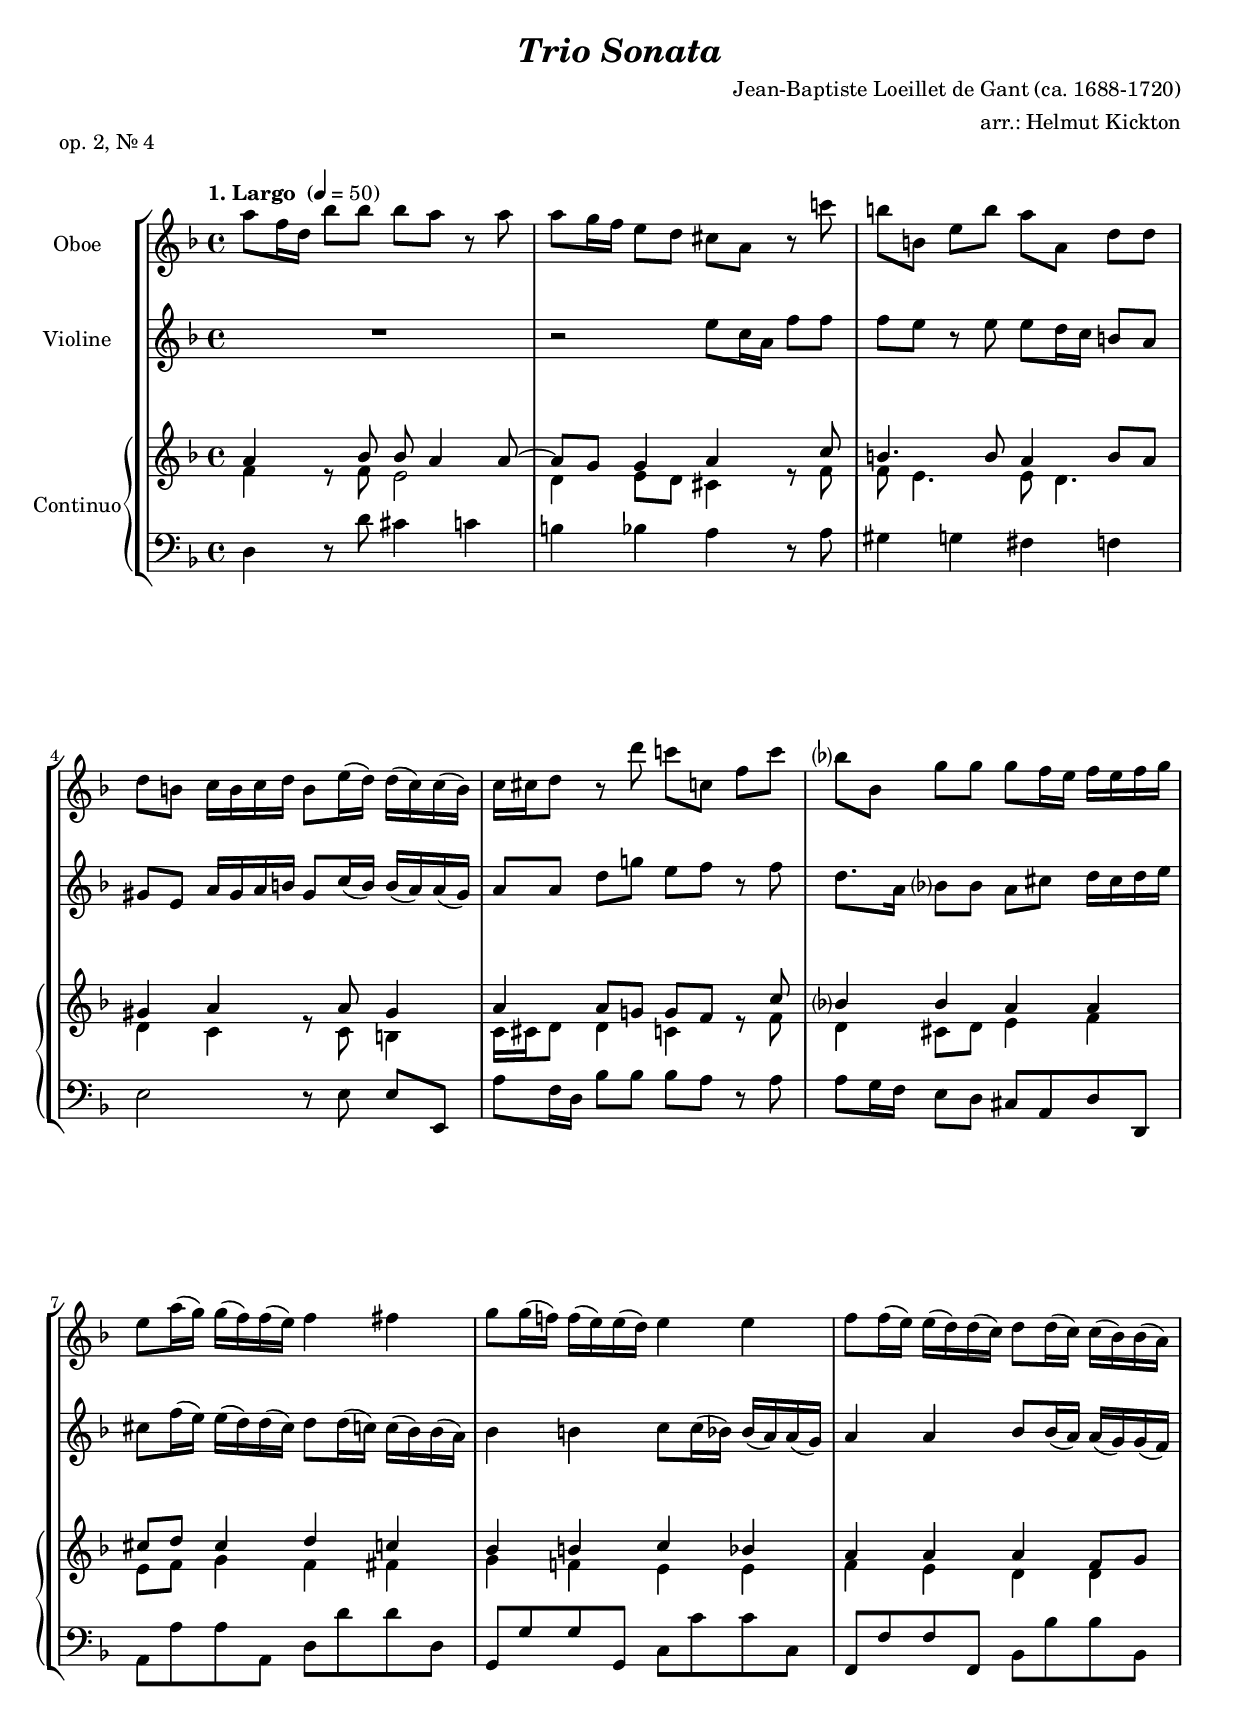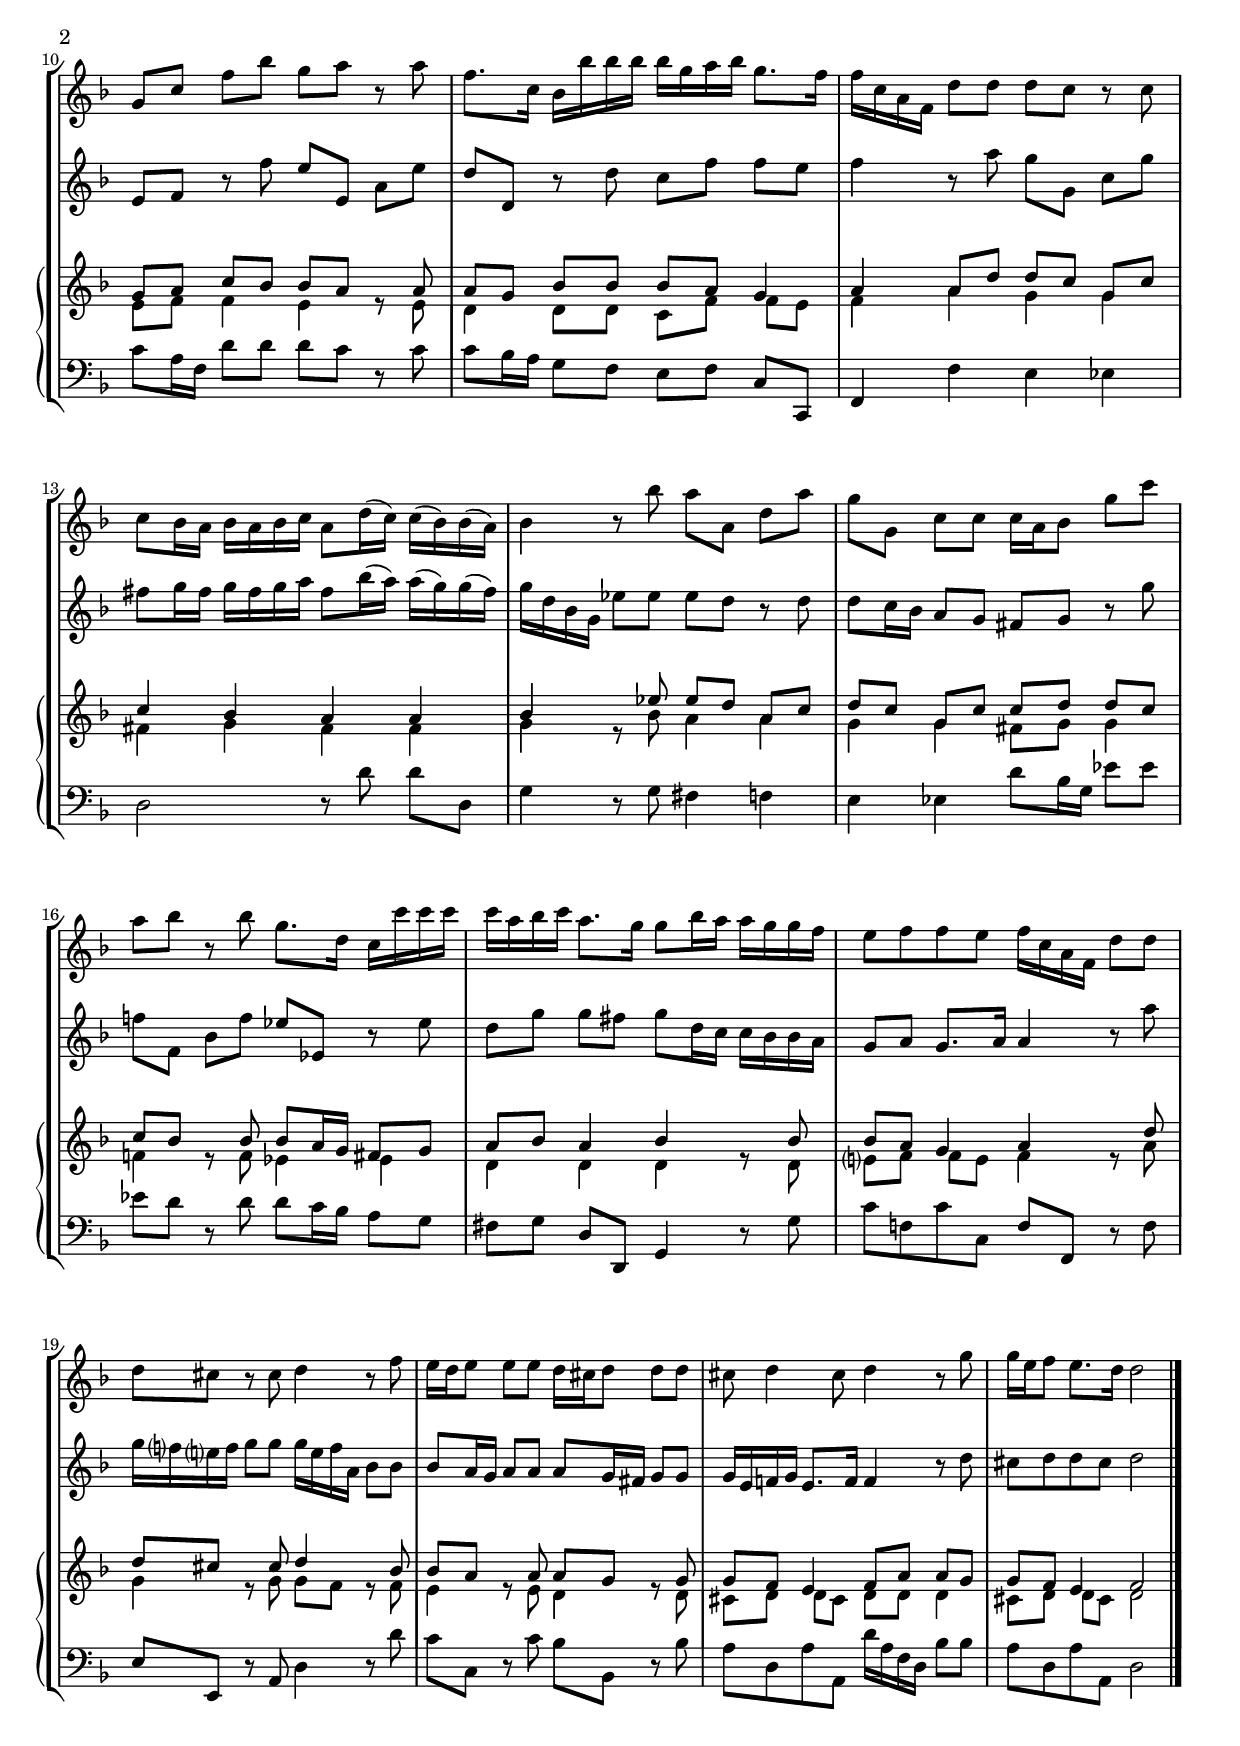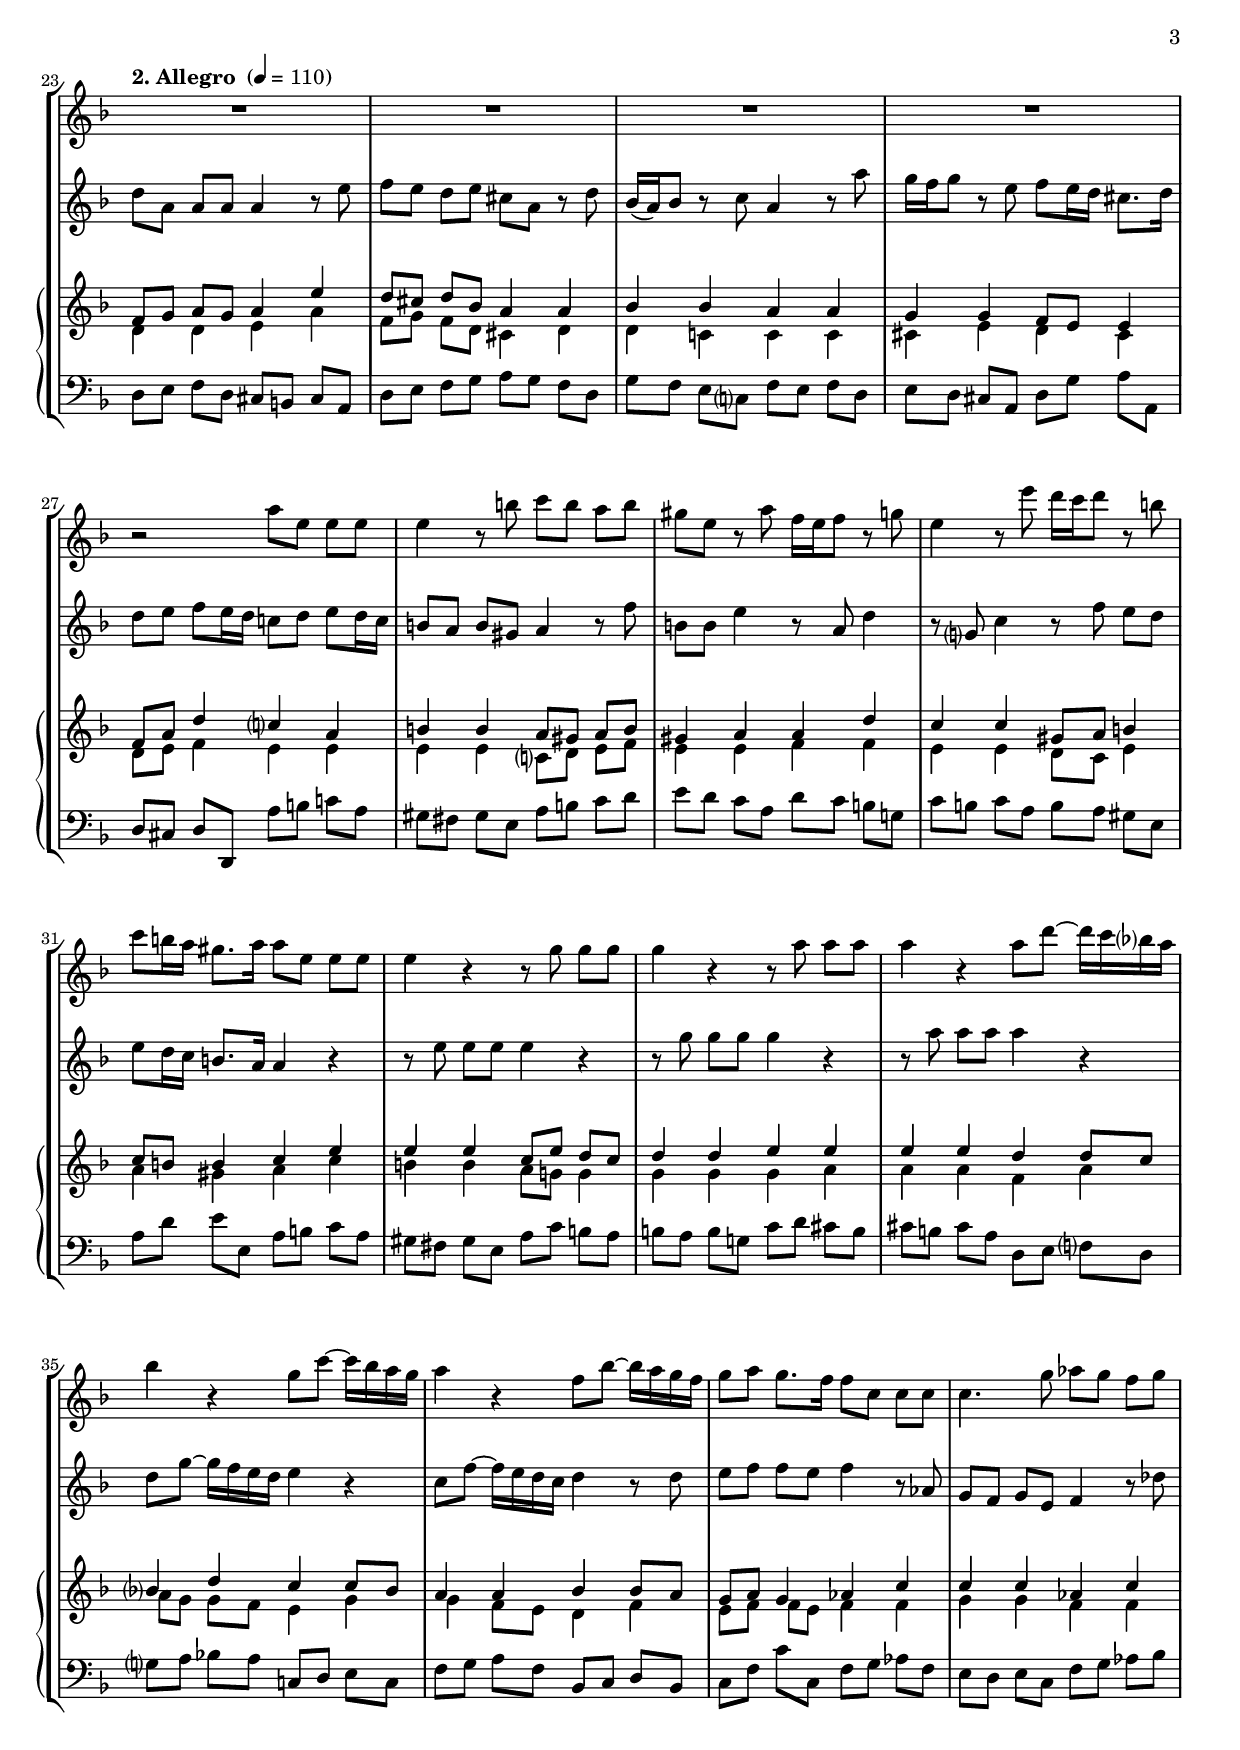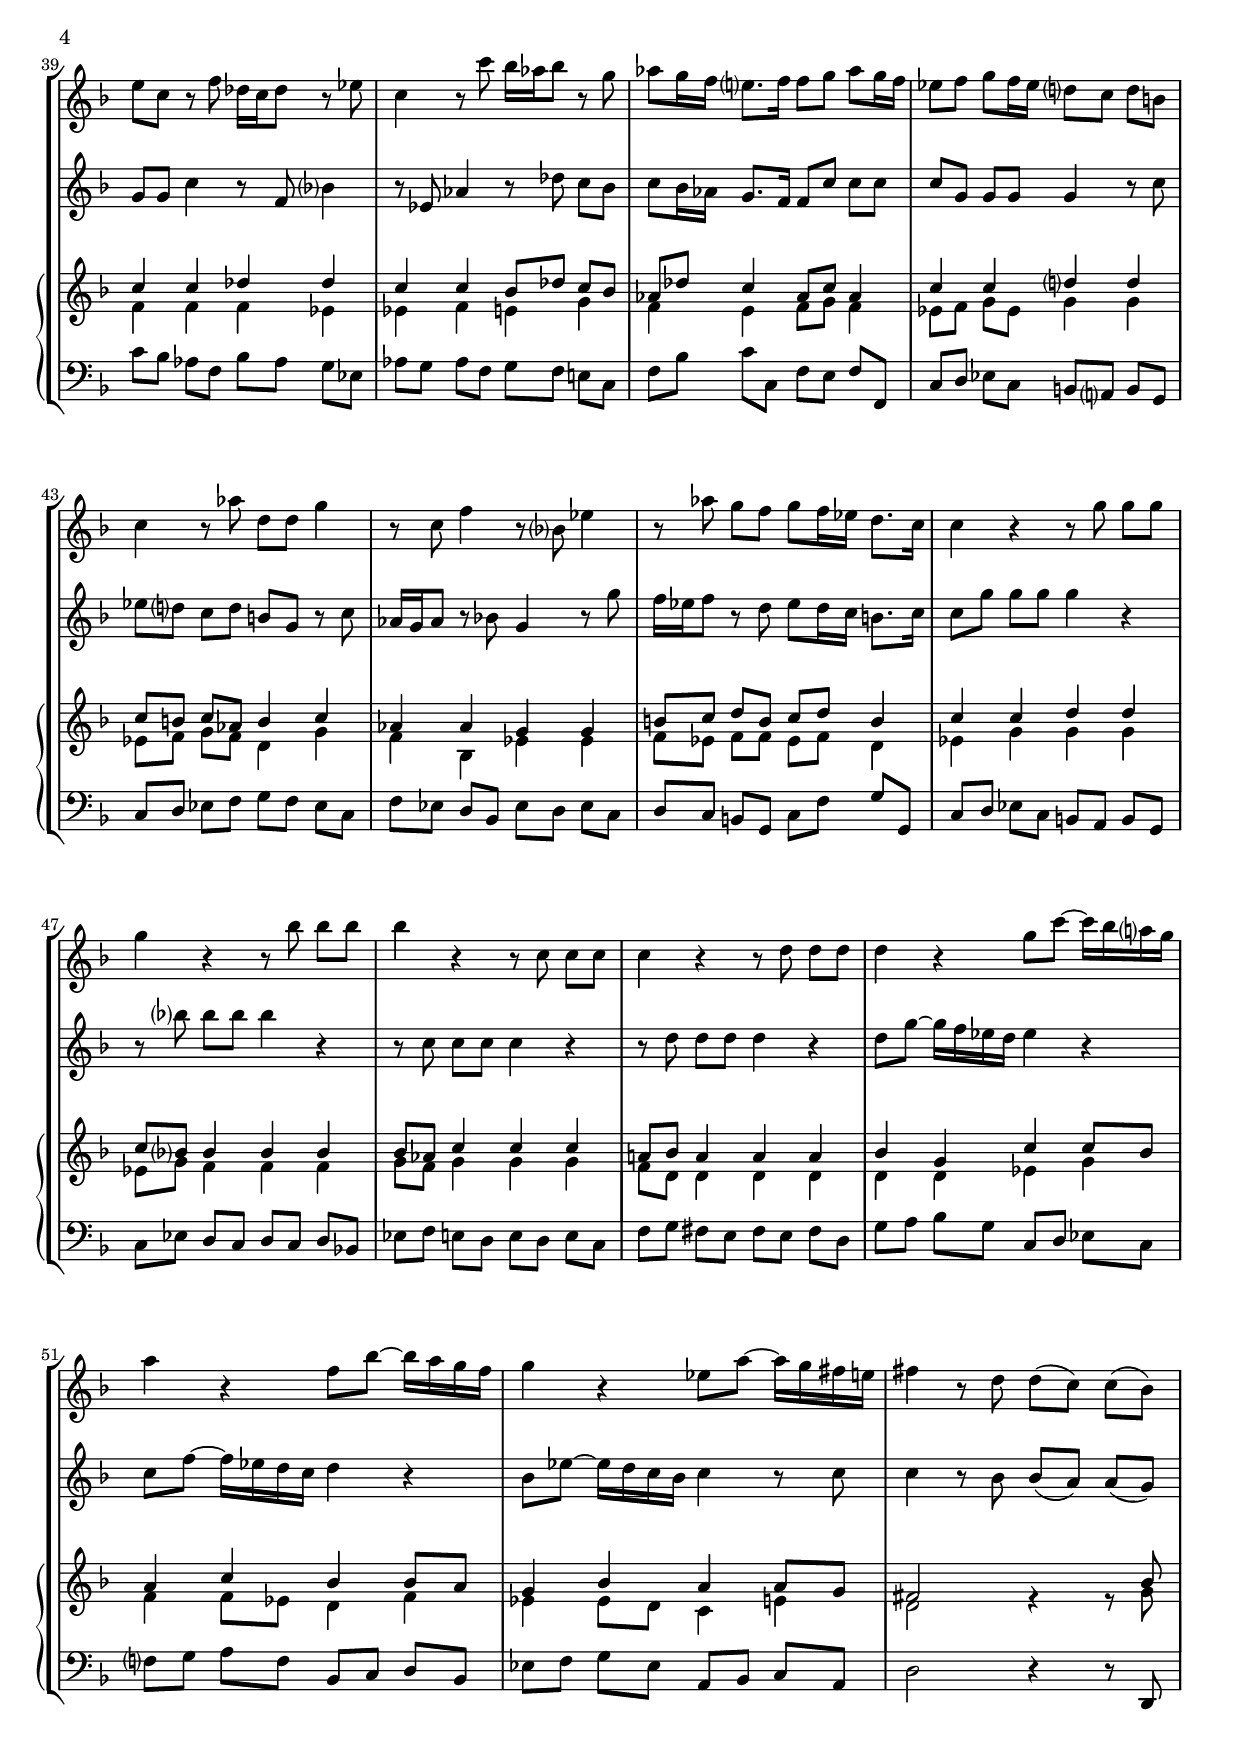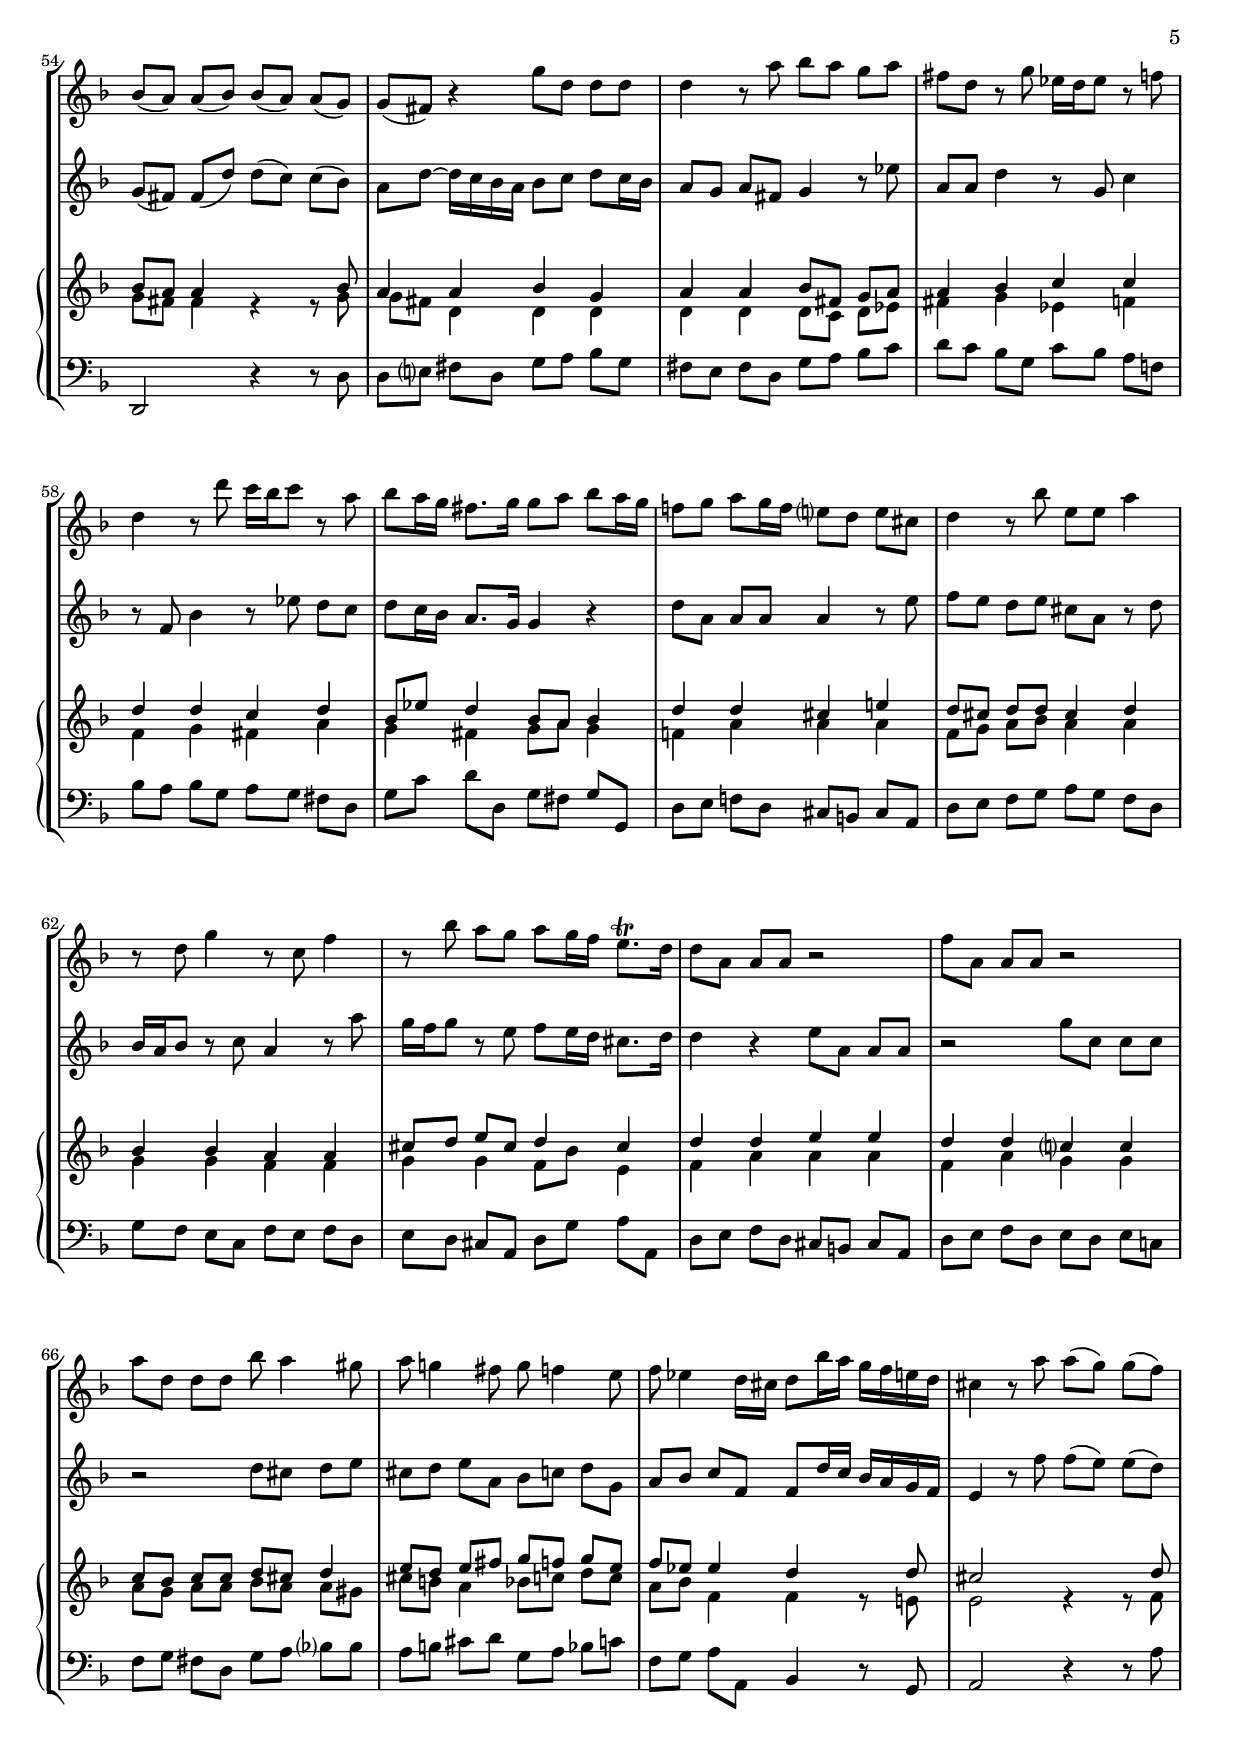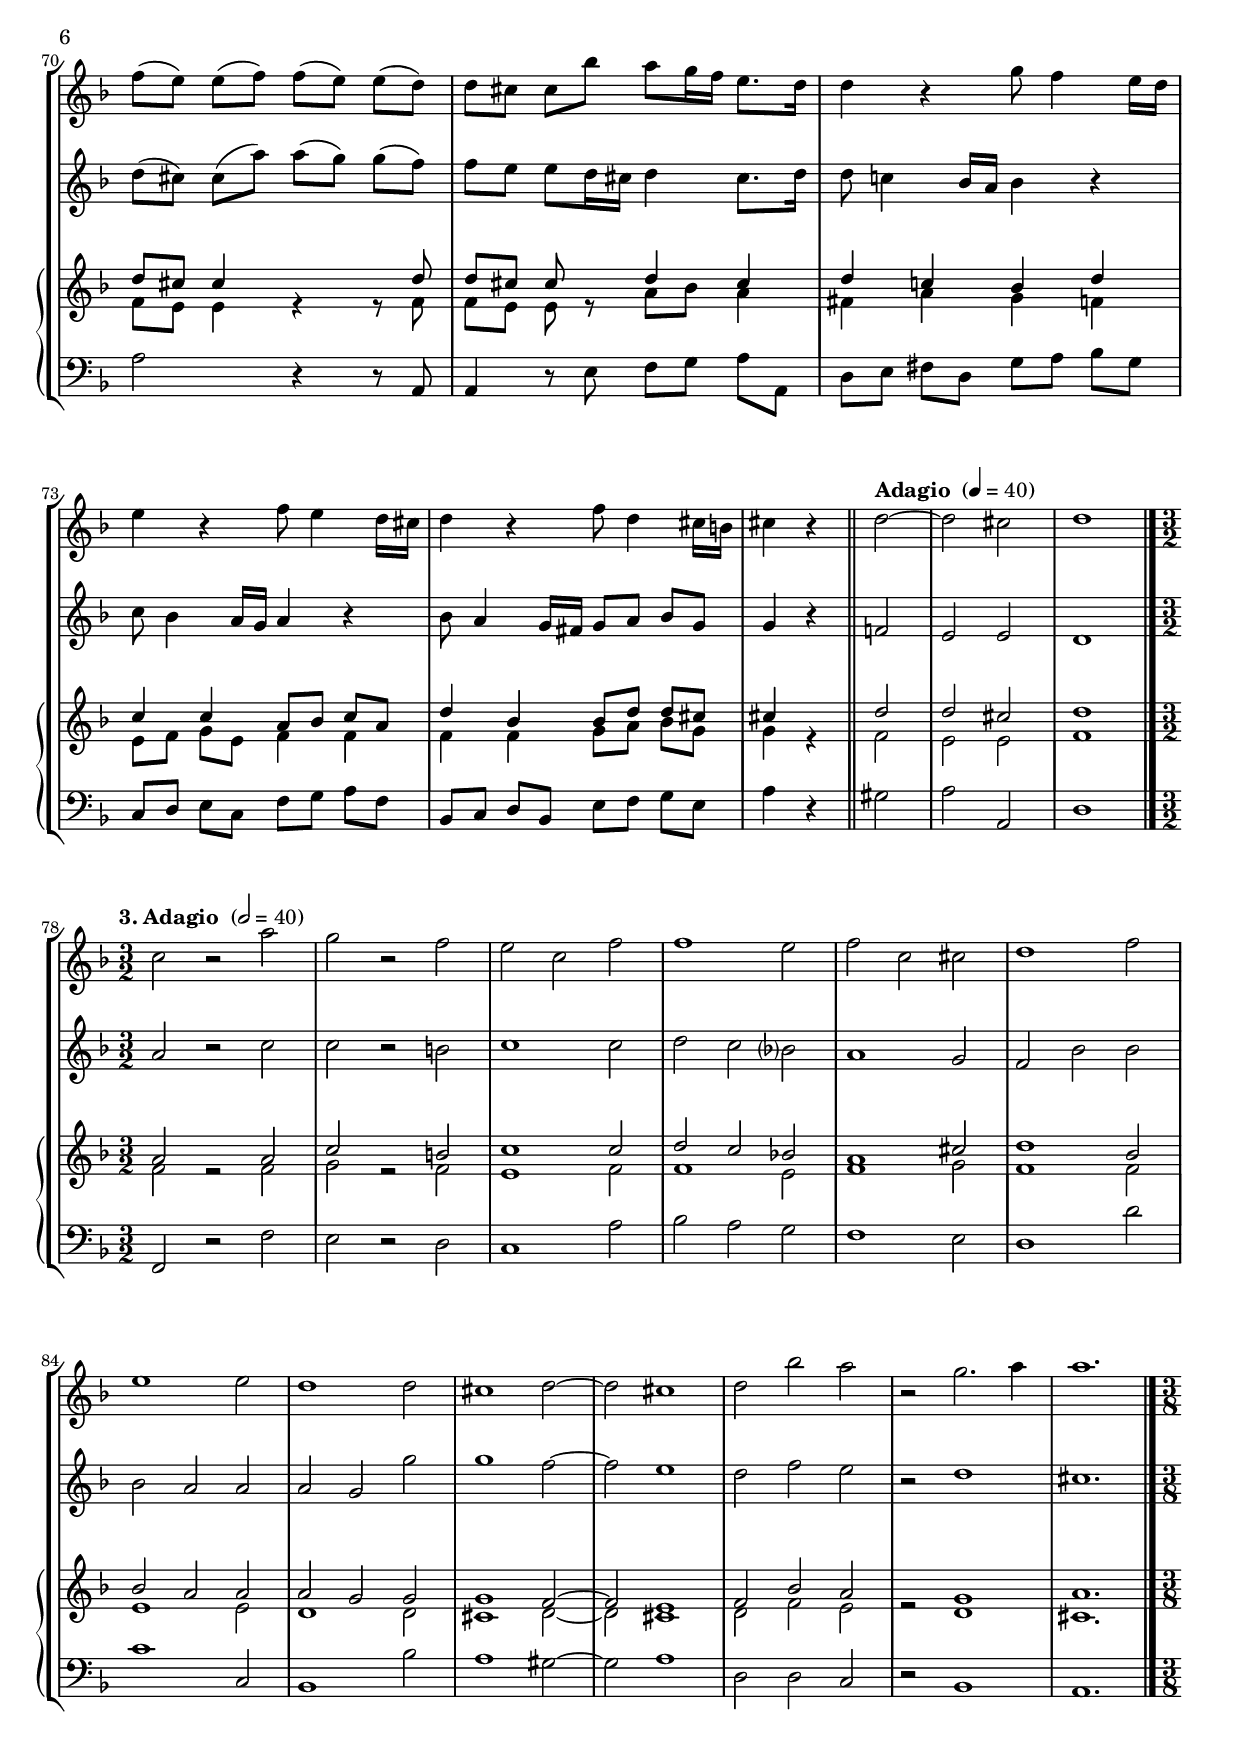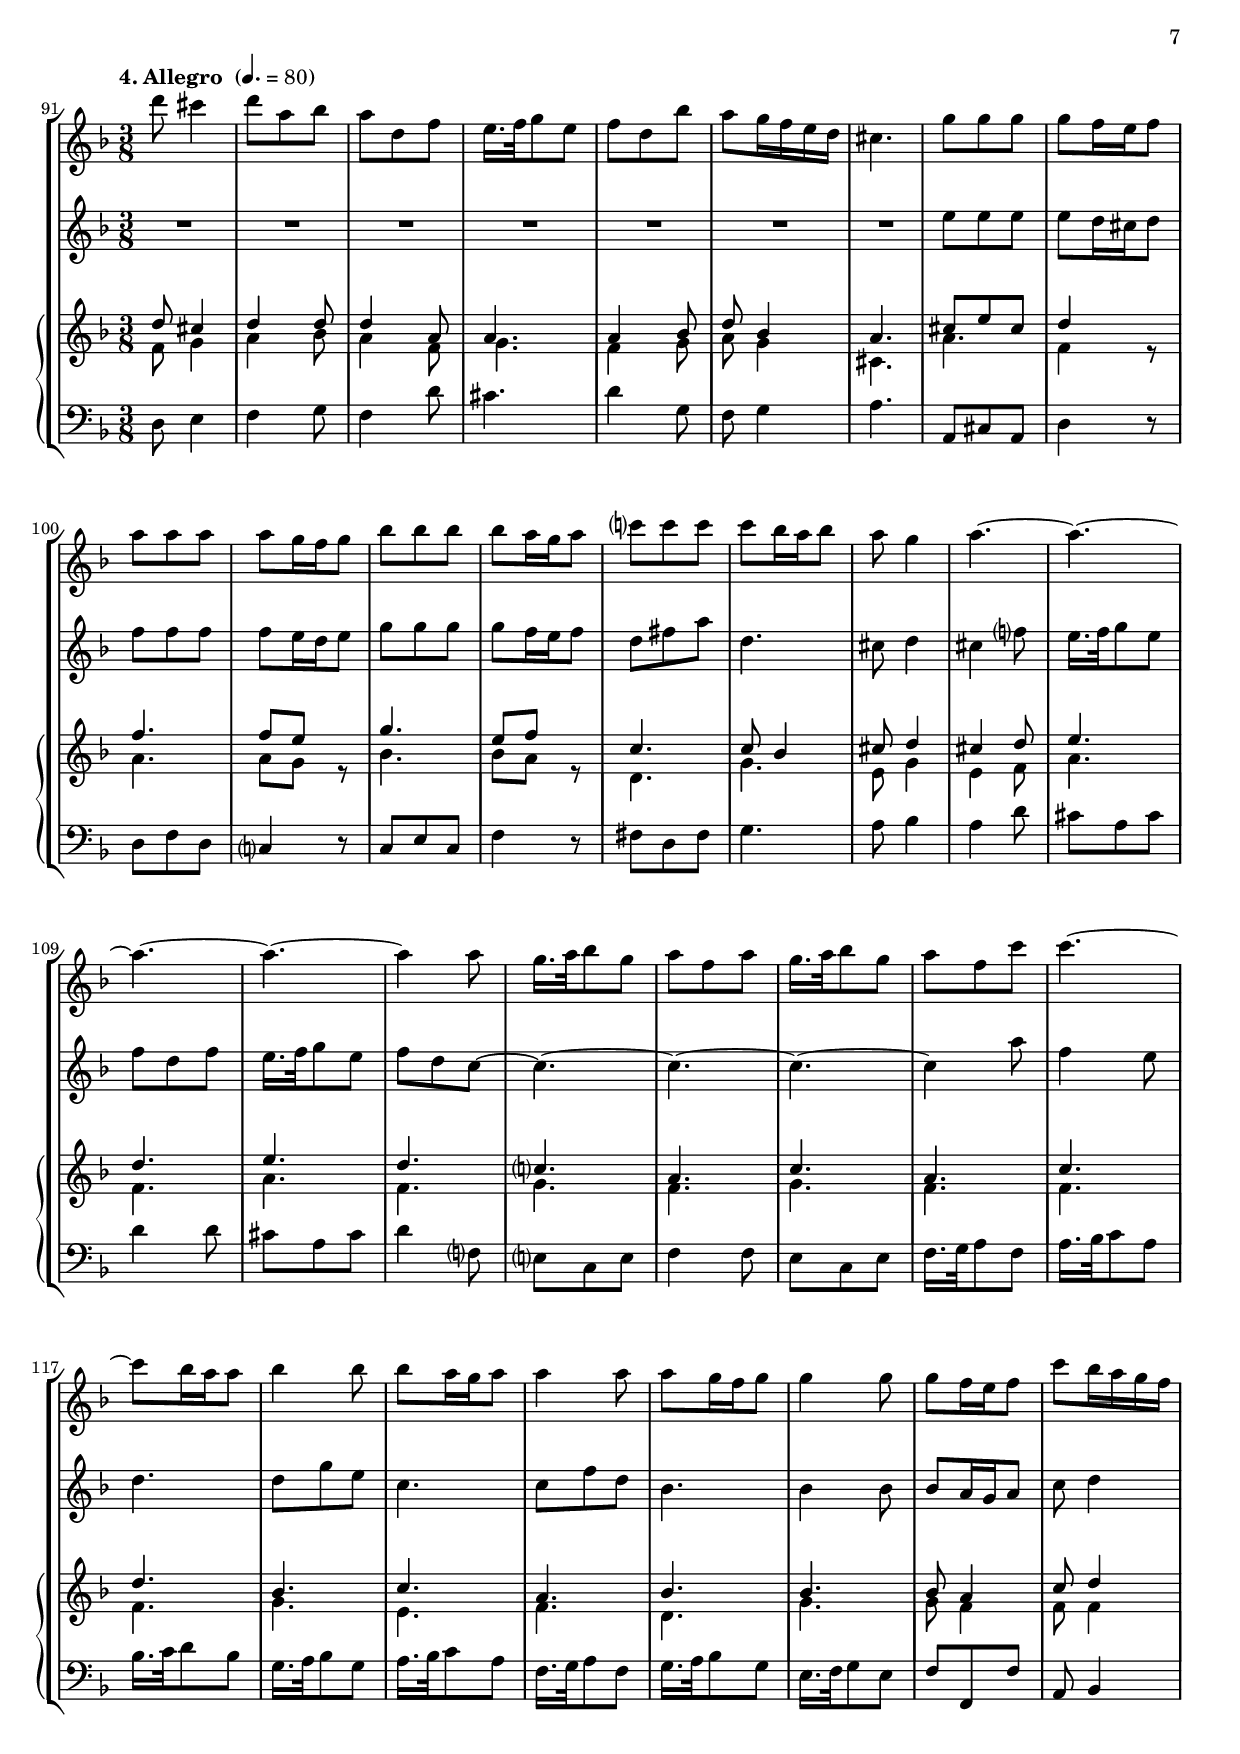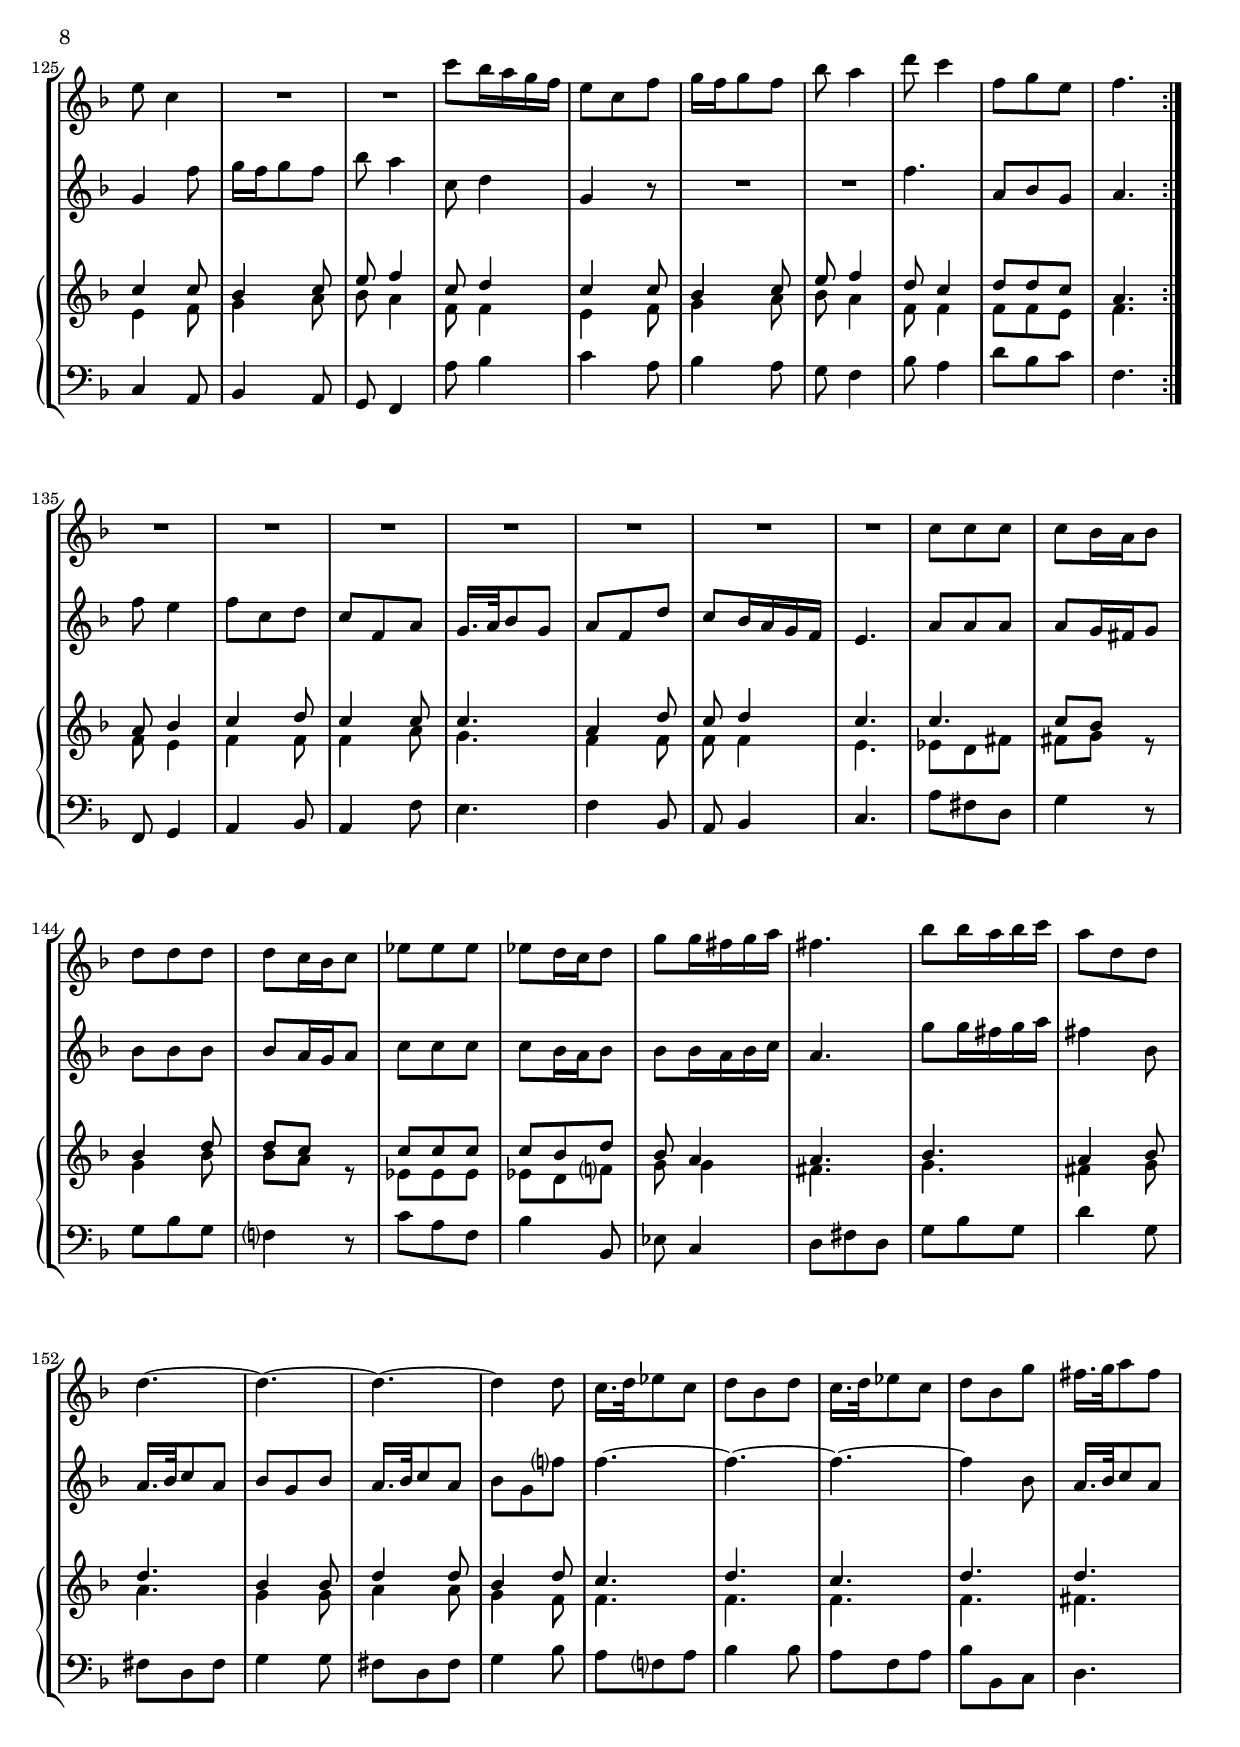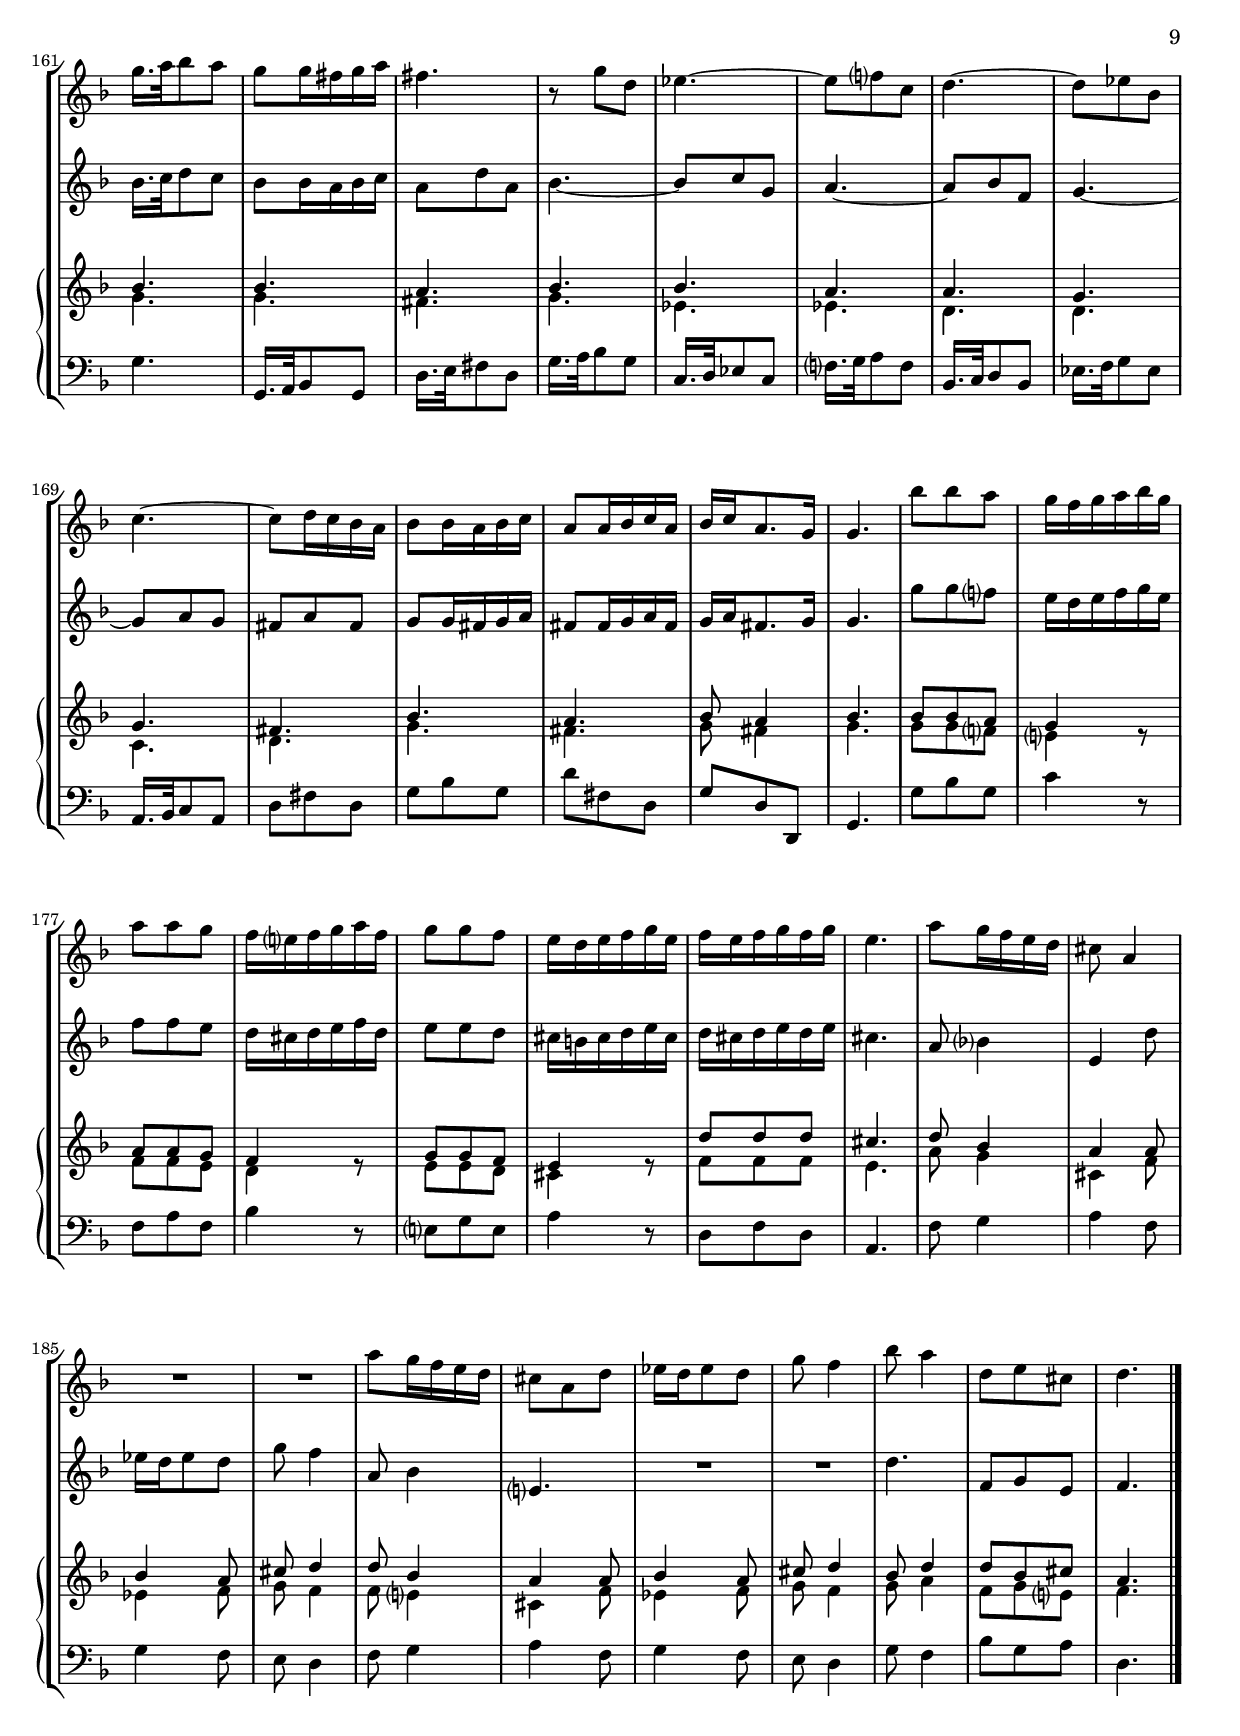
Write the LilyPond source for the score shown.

\version "2.18.2"
\include "deutsch.ly"
  
#(set-global-staff-size 18.25)

\header {
  title     = \markup \italic "Trio Sonata"
  composer  = "Jean-Baptiste Loeillet de Gant (ca. 1688-1720)"
  arranger  = "arr.: Helmut Kickton"
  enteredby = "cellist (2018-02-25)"
  piece     = "op. 2, Nr. 4"
}

voiceconsts = {
  \key d \minor
  \time 4/4
  \clef "treble"
% \numericTimeSignature
  \compressFullBarRests
  % Set default beaming for all staves
  \set Timing.beamExceptions = #'()
  \set Timing.baseMoment     = #(ly:make-moment 1 4)
  \set Timing.beatStructure  = #'(1 1 1 1)
}

introa = {            \tempo "1. Largo "    4=50  }
introb = { \pageBreak \tempo "2. Allegro "  4=110 }
adagio = { \bar "||"  \tempo "Adagio "      4=40 }
introc = { \break     \tempo "3. Adagio "   2=40 \time 3/2 }
introd = { \break     \tempo "4. Allegro " 4.=80 \time 3/8 }

micl = "clarinet"
mifl = "flute"
miob = "oboe"
mifh = "french horn"
misx = "tenor sax"
mist = "string ensemble 1"
miba = "cello"
mikl = "harpsichord"

va = \relative c''' {
  \voiceconsts

  \introa
  a8 f16 d b'8 b b a r a
  a g16 f e8 d cis a r c'!
  h h, e h' a a, d d

  d h c16 h c d h8 e16( d) d( c) c( h)
  c cis d8 r d' c! c,! f c'

  b? b, g' g g f16 e f e f g
  e8 a16( g) g( f) f( e) f4 fis

  g8 g16( f!) f( e) e( d) e4 e
  f8 f16( e) e( d) d( c) d8 d16( c) c( b) b( a)
  g8 c f b g a r a

  f8. c16 b b' b b b g a b g8. f16
  f c a f d'8 d d c r c
  c b16 a b a b c a8 d16( c) c( b) b( a)

  b4 r8 b' a a, d a'
  g g, c c c16 a b8 g' c
  a b r b g8. d16 c c' c c

  c a b c a8. g16 g8 b16 a a g g f
  e8[ f f e] f16 c a f d'8 d
  d cis r cis d4 r8 f

  e16 d e8 e e d16 cis d8 d d
  cis d4 cis8 d4 r8 g
  g16 e f8 e8. d16 d2 \bar "|."

  \introb
  R1*4
  r2 a'8 e e e
  e4 r8 h' c h a h
  gis e r a f16 e f8 r g

  e4 r8 e' d16 c d8 r h
  c h16 a gis8. a16 a8 e e e
  e4 r r8 g g g
  g4 r r8 a a a

  a4 r a8 d~ d16 c b? a
  b4 r g8 c~ c16 b a g
  a4 r f8 b~ b16 a g f

  g8 a g8. f16 f8 c c c
  c4. g'8 as g f g
  e c r f des16 c des8 r es
  c4 r8 c' b16 as b8 r g

  as g16 f e?8. f16 f8 g as g16 f
  es8 f g f16 es d?8 c d h
  c4 r8 as' d, d g4

  r8 c, f4 r8 b,? es4
  r8 as g f g f16 es d8. c16
  c4 r r8 g' g g
  g4 r r8 b b b

  b4 r r8 c, c c
  c4 r r8 d d d
  d4 r g8 c~ c16 b a? g

  a4 r f8 b~ b16 a g f
  g4 r es8 a~ a16 g fis e
  fis4 r8 d d( c) c( b)

  b( a) a( b) b( a) a( g)
  g( fis) r4 g'8 d d d
  d4 r8 a' b a g a
  fis d r g es16 d es8 r f

  d4 r8 d' c16 b c8 r a
  b a16 g fis8. g16 g8 a b a16 g
  f!8 g a g16 f e?8 d e cis
  d4 r8 b' e, e a4

  r8 d, g4 r8 c, f4
  r8 b a g a g16 f e8.\trill d16
  d8 a a a r2
  f'8 a, a a r2

  a'8 d, d d b' a4 gis8
  a g!4 fis8 g f4 e8
  f es4 d16 cis d8 b'16 a g f e d
  cis4 r8 a' a( g) g( f)

  f( e) e( f) f( e) e( d)
  d cis cis b'
  a g16 f e8. d16
  d4 r g8 f4 e16 d

  e4 r f8 e4 d16 cis
  d4 r f8 d4 cis16 h
  cis4 r \adagio d2~
  d cis
  d1 \bar "|."

  \introc
  c2 r a'
  g r f
  e c f
  f1 e2
  f c cis
  d1 f2
  e1 e2

  d1 d2
  cis1 d2~
  d cis1
  d2 b' a
  r g2. a4
  a1. \bar "|."

  \introd
  \repeat volta 2 {
    d8 cis4
    d8 a b
    a d, f
    e16. f32 g8 e
    f d b'
    a g16 f e d
    cis4.
    g'8 g g

    g f16 e f8
    a a a
    a g16 f g8
    b b b
    b a16 g a8
    c? c c
    c b16 a b8

    a g4
    a4.~
    a~
    a~
    a~
    a4 a8
    g16. a32 b8 g
    a f a

    g16. a32 b8 g
    a f c'
    c4.~
    c8 b16 a a8
    b4 b8
    b a16 g a8

    a4 a8
    a g16 f g8
    g4 g8
    g f16 e f8
    c' b16 a g f
    e8 c4

    R4.*2
    c'8 b16 a g f
    e8 c f
    g16 f g8 f
    b a4
    d8 c4
    f,8 g e
    f4.
  }

  R4.*7
  c8 c c

  c b16 a b8
  d d d
  d c16 b c8
  es es es
  es d16 c d8
  g g16 fis g a

  fis4.
  b8 b16 a b c
  a8 d, d
  d4.~
  d~
  d~
  d4 d8

  c16. d32 es8 c
  d b d
  c16. d32 es8 c
  d b g'
  fis16. g32 a8 fis
  g16. a32 b8 a

  g g16 fis g a
  fis4.
  r8 g d
  es4.~
  es8 f? c
  d4.~

  d8 es b
  c4.~
  c8 d16 c b a
  b8 b16 a b c
  a8 a16 b c a

  b c a8. g16
  g4.
  b'8 b a
  g16 f g a b g
  a8 a g
  f16 e? f g a f
  g8 g f

  e16 d e f g e
  f e f g f g
  e4.
  a8 g16 f e d
  cis8 a4

  R4.*2
  a'8 g16 f e d
  cis8 a d
  es16 d es8 d
  g f4
  b8 a4
  d,8 e cis
  d4. \bar "|."
}

vb = \relative c'' {
  \voiceconsts

  \introa
  R1
  r2 e8 c16 a f'8 f
  f e r e e d16 c h8 a

  gis e a16 gis a h gis8 c16( h) h( a) a( gis)
  a8 a d g! e f r f

  d8. a16 b?8 b a cis d16 cis d e
  cis8 f16( e) e( d) d( cis) d8 d16( c!) c( b) b( a)

  b4 h c8 c16( b) b( a) a( g)
  a4 a b8 b16( a) a( g) g( f)
  e8 f r f' e e, a e'

  d d, r d' c f f e
  f4 r8 a g g, c g'
  fis g16 fis g fis g a fis8 b16( a) a( g) g( fis)

  g d b g es'8 es es d r d
  d c16 b a8 g fis g r g'
  f! f, b f' es es, r es'

  d g g fis g d16 c c b b a
  g8 a g8. a16 a4 r8 a'
  g16 f? e? f g8 g g16 e f a, b8 b

  b a16 g a8 a a g16 fis g8 g
  g16 e f! g e8. f16 f4 r8 d'
  cis[ d d cis] d2 \bar "|."

  \introb
  d8 a a a a4 r8 e'
  f e d e cis a r d
  b16( a) b8 r c a4 r8 a'
  g16 f g8 r e f e16 d cis8. d16

  d8 e f e16 d c!8 d e d16 c
  h8 a h gis a4 r8 f'
  h, h e4 r8 a, d4

  r8 g,? c4 r8 f e d
  e d16 c h8. a16 a4 r
  r8 e' e e e4 r
  r8 g g g g4 r

  r8 a a a a4 r
  d,8 g~ g16 f e d e4 r
  c8 f~ f16 e d c d4 r8 d

  e f f e f4 r8 as,
  g f g e f4 r8 des'
  g, g c4 r8 f, b?4
  r8 es, as4 r8 des c b

  c b16 as g8. f16 f8 c' c c
  c g g g g4 r8 c
  es d? c d h g r c

  as16 g as8 r b! g4 r8 g'
  f16 es f8 r d es d16 c h8. c16
  c8 g' g g g4 r
  r8 b? b b b4 r

  r8 c, c c c4 r
  r8 d d d d4 r
  d8 g~ g16 f es d es4 r

  c8 f~ f16 es d c d4 r
  b8 es~ es16 d c b c4 r8 c
  c4 r8 b b( a) a( g)

  g( fis) fis( d') d( c) c( b)
  a d~ d16 c b a b8 c d c16 b
  a8 g a fis g4 r8 es'
  a, a d4 r8 g, c4

  r8 f, b4 r8 es d c
  d c16 b a8. g16 g4 r
  d'8 a a a a4 r8 e'
  f e d e cis a r d

  b16 a b8 r c a4 r8 a'
  g16 f g8 r e f e16 d cis8. d16
  d4 r e8 a, a a
  r2 g'8 c, c c

  r2 d8 cis d e
  cis d e a, b c! d g,
  a b c f, f d'16 c b a g f
  e4 r8 f' f( e) e( d)

  d( cis) cis( a') a( g) g( f)
  f e e d16 cis d4 cis8. d16
  d8 c!4 b16 a b4 r

  c8 b4 a16 g a4 r
  b8 a4 g16 fis g8 a b g
  g4 r \adagio f!2
  e e
  d1 \bar "|."

  \introc
  a'2 r c
  c r h
  c1 c2
  d c b?
  a1 g2
  f b b
  b a a

  a g g'
  g1 f2~
  f e1
  d2 f e
  r d1
  cis1. \bar "|."

  \introd
  \repeat volta 2 {
    R4.*7
    e8 e e

    e d16 cis d8
    f f f
    f e16 d e8
    g g g
    g f16 e f8
    d fis a
    d,4.

    cis8 d4
    cis f?8
    e16. f32 g8 e
    f d f
    e16. f32 g8 e
    f d c~
    c4.~
    c~

    c~
    c4 a'8
    f4 e8
    d4.
    d8 g e
    c4.

    c8 f d
    b4.
    b4 b8
    b a16 g a8
    c d4
    g, f'8

    g16 f g8 f
    b a4
    c,8 d4
    g, r8
    R4.*2
    f'4.
    a,8 b g
    a4.
  }

  f'8 e4
  f8 c d
  c f, a
  g16. a32 b8 g
  a f d'
  c b16 a g f
  e4.
  a8 a a

  a g16 fis g8
  b b b
  b a16 g a8
  c c c
  c b16 a b8
  b b16 a b c

  a4.
  g'8 g16 fis g a
  fis4 b,8
  a16. b32 c8 a
  b g b
  a16. b32 c8 a
  b g f'?

  f4.~
  f~
  f~
  f4 b,8
  a16. b32 c8 a
  b16. c32 d8 c

  b b16 a b c
  a8 d a
  b4.~
  b8 c g
  a4.~
  a8 b f

  g4.~
  g8 a g
  fis a fis
  g g16 fis g a
  fis8 fis16 g a fis

  g a fis8. g16
  g4.
  g'8 g f?
  e16 d e f g e
  f8 f e
  d16 cis d e f d
  e8 e d

  cis16 h cis d e cis
  d cis d e d e
  cis4.
  a8 b?4
  e, d'8
  es16 d es8 d

  g f4
  a,8 b4
  e,?4.
  R4.*2
  d'4.
  f,8 g e
  f4. \bar "|."
}

vc = \relative c'' {
  \voiceconsts

  \introa
  a4 s8 b b a4 a8~
  a g g4 a s8 c
  h4. h8 a4 h8 a

  gis4 a s8 a gis4
  a a8 g! g f s c'
  b?4 b a a

  cis8 d cis4 d c
  b h c b
  a a a f8 g

  g a c b b a s a
  a g b b b a g4
  a a8 d d c g c
  c4 b a a

  b s8 es es d a c
  d c g c c d d c
  c b s b b a16 g fis8 g

  a b a4 b s8 b
  b a g4 a s8 d
  d cis s cis d4 s8 b

  b a s a a g s g
  g f e4 f8 a a g
  g f e4 f2 \bar "|."

  \introb
  f8 g a g a4 e'
  d8 cis d b a4 a
  b b a a
  g g f8 e e4

  f8 a d4 c? a
  h h a8 gis a h
  gis4 a a d
  c c gis8 a h4

  c8 h h4 c e
  e e c8 e d c
  d4 d e e
  e e d d8 c

  b?4 d c c8 b
  a4 a b b8 a
  g a g4 as c
  c c as c

  c c des des
  c c b8 des c b
  as des c4 as8 c as4
  c c d? d

  c8 h c as h4 c
  as as g g
  h8 c d h c d h4
  c c d d
  c8 b? b4 b b

  b8 as c4 c c
  a!8 b a4 a a
  b g c c8 b
  a4 c b b8 a

  g4 b a a8 g
  fis2 s4. b8
  b a a4 s4. b8
  a4 a b g
  a a b8 fis g a

  a4 b c c
  d d c d
  b8 es d4 b8 a b4
  d d cis e!
  d8 cis d d cis4 d

  b b a a
  cis8 d e cis d4 cis
  d d e e
  d d c? c
  c8 b c c d cis d4

  e8 d e fis g f g e
  f es es4 d s8 d
  cis2 s4. d8
  d cis cis4 s4. d8
  d cis cis s d4 cis

  d c! b d
  c c a8 b c a
  d4 b b8 d d cis
  cis4 s \adagio d2
  d cis
  d1 \bar "|."

  \introc
  a2 s a
  c s h
  c1 c2
  d c b!
  a1 cis2
  d1 b2
  b a a

  a g g
  g1 f2~
  f e1
  f2 b a
  s g1
  a1. \bar "|."

  \introd
  \repeat volta 2 {
    d8 cis4
    d d8
    d4 a8
    a4.
    a4 b8
    d b4
    a4.
    cis8 e cis
    d4 s8

    f4.
    f8 e s
    g4.
    e8 f s
    c4.
    c8 b4
    cis8 d4
    cis d8
    e4.

    d
    e
    d
    c?
    a
    c
    a
    c
    d

    b
    c
    a
    b
    b
    b8 a4
    c8 d4
    c c8

    b4 c8
    e f4
    c8 d4
    c c8
    b4 c8
    e f4
    d8 c4
    d8 d c
    a4.
  }
  a8 b4

  c d8
  c4 c8
  c4.
  a4 d8
  c d4
  c4.
  c
  c8 b s
  b4 d8

  d c s
  c c c
  c b d
  b a4
  a4.
  b
  a4 b8
  d4.
  b4 b8
  d4 d8
  b4 d8
  c4.
  d
  c
  d
  d
  b

  b
  a
  b
  b
  a
  a
  g

  g
  fis
  b
  a
  b8 a4
  b4.
  b8 b a
  g4 s8

  a
  a
  g
  f4 s8
  g g f
  e4 s8
  d' d d
  cis4.
  d8 b4
  a4 a8

  b4 a8
  cis d4
  d8 b4
  a a8
  b4 a8
  cis d4
  b8 d4
  d8 b cis
  a4. \bar "|."
}

vd = \relative c' {
  \voiceconsts

  \introa
  f4 r8 f e2
  d4 e8 d cis4 r8 f
  f e4. e8 d4.

  d4 c r8 c h4
  c16 cis d8 d4 c! r8 f
  d4 cis8 d e4 f

  e8 f g4 f fis
  g f! e e
  f e d d

  e8 f f4 e r8 e
  d4 d8 d c f f e
  f4 a g g
  fis g fis fis

  g r8 b a4 a
  g g fis8 g g4
  f! r8 f es4 es

  d d d r8 d
  e? f f e f4 r8 a
  g4 r8 g g f r f

  e4 r8 e d4 r8 d
  cis d d cis d d d4
  cis8 d d cis d2 \bar "|."

  \introb
  d4 d e a
  f8 g f d cis4 d
  d c! c c
  cis e d cis

  d8 e f4 e e
  e e c?8 d e f
  e4 e f f
  e e d8 c e4

  a gis a c
  h h a8 g! g4
  g g g a
  a a f a

  a8 g g f e4 g
  g f8 e d4 f
  e8 f f e f4 f
  g g f f

  f f f es
  es f e g
  f e f8 g f4
  es8 f g es g4 g

  es8 f g f d4 g
  f b, es es
  f8 es f f es f d4
  es g g g
  es8 g f4 f f

  g8 f g4 g g
  f8 d d4 d d
  d d es g
  f f8 es d4 f

  es es8 d c4 e
  d2 r4 r8 g
  g fis fis4 r r8 g
  g fis d4 d d
  d d d8 c d es

  fis4 g es f
  f g fis a
  g fis g8 a g4
  f! a a a
  f8 g a b a4 a

  g g f f
  g g f8 b e,4
  f a a a
  f a g g
  a8 g a a b a a gis

  cis h a4 b8 c d c
  a b f4 f r8 e!
  e2 r4 r8 f
  f e e4 r r8 f
  f e e r a b a4

  fis a g f
  e8 f g e f4 f
  f f g8 a b g
  g4 r \adagio
  f2
  e e
  f1 \bar "|."

  \introc
  f2 r f
  g r f
  e1 f2
  f1 e2
  f1 g2
  f1 f2
  e1 e2

  d1 d2
  cis1 d2~
  d cis1
  d2 f e
  r d1
  cis1. \bar "|."

  \introd
  \repeat volta 2 {
    f8 g4
    a b8
    a4 f8
    g4.
    f4 g8
    a g4
    cis,4.
    a'
    f4 r8

    a4.
    a8 g r
    b4.
    b8 a r
    d,4.
    g
    e8 g4
    e f8
    a4.

    f
    a
    f
    g
    f
    g
    f
    f
    f
    
    g
    e
    f
    d
    g
    g8 f4
    f8 f4
    e f8

    g4 a8
    b a4
    f8 f4
    e f8
    g4 a8
    b a4
    f8 f4
    f8 f e
    f4.
  }
  f8 e4

  f f8
  f4 a8
  g4.
  f4 f8
  f f4
  e4.
  es8 d fis
  fis g r
  g4 b8

  b a r
  es es es
  es d f?
  g g4
  fis4.
  g
  fis4 g8
  a4.

  g4 g8
  a4 a8
  g4 f8
  f4.
  f
  f
  f
  fis
  g

  g
  fis
  g
  es
  es
  d
  d

  c
  d
  g
  fis
  g8 fis4
  g4.
  g8 g f?
  e?4 r8

  f f e
  d4 r8
  e e d
  cis4 r8
  f f f
  e4.
  a8 g4
  cis, f8

  es4 f8
  g f4
  f8 e?4
  cis f8
  es4 f8
  g f4
  g8 a4
  f8 g e?
  f4. \bar "|."
}

ve = \relative c {
  \voiceconsts
  \clef "bass"
  
  \introa
  d4 r8 d' cis4 c
  h b a r8 a
  gis4 g fis f

  e2 r8 e e e,
  a' f16 d b'8 b b a r a

  a g16 f e8 d cis[ a d d,]
  a'[ a' a a,] d[ d' d d,]

  g,[ g' g g,] c[ c' c c,]
  f,[ f' f f,] b[ b' b b,]
  c' a16 f d'8 d d c r c

  c b16 a g8 f e f c c,
  f4 f' e es
  d2 r8 d' d d,

  g4 r8 g fis4 f
  e es
  d'8 b16 g es'8 es
  es d r d d c16 b a8 g

  fis g d d, g4 r8 g'
  c[ f,! c' c,] f f, r f'
  e e, r a d4 r8 d'

  c c, r c' b b, r b'
  a[ d, a' a,] d'16 a f d b'8 b
  a[ d, a' a,] d2 \bar "|."

  \introb
  d8 e f d cis h cis a
  d e f g a g f d
  g f e c? f e f d
  e d cis a d g a a,

  d cis d d, a'' h c! a
  gis fis gis e a h c d
  e d c a d c h g!

  c h c a h a gis e
  a d e e, a h c a
  gis fis gis e a c h a
  h a h g! c d cis h

  cis h cis a d, e f? d
  g? a b! a c,! d e c
  f g a f b, c d b

  c f c' c, f g as f
  e d e c f g as b
  c b as f b as g es
  as g as f g f e! c

  f b c c, f e f f,
  c' d es c h a? h g
  c d es f g f es c

  f es d b es d es c
  d c h g c f g g,
  c d es c h a h g
  c es d c d c d b!

  es f e d e d e c
  f g fis e fis e fis d
  g a b g c, d es c

  f? g a f b, c d b
  es f g es a, b c a
  d2 r4 r8 d,

  d2 r4 r8 d'
  d e? fis d g a b g
  fis e fis d g a b c
  d c b g c b a f!

  b a b g a g fis d
  g c d d, g fis g g,
  d' e f! d cis h cis a
  d e f g a g f d

  g f e c f e f d
  e d cis a d g a a,
  d e f d cis h cis a
  d e f d e d e c!

  f g fis d g a b? b
  a h cis d g, a b c
  f, g a a, b4 r8 g
  a2 r4 r8 a'

  a2 r4 r8 a,
  a4 r8 e' f g a a,
  d e fis d g a b g

  c, d e c f g a f
  b, c d b e f g e
  a4 r \adagio gis2
  a a,
  d1 \bar "|."

  \introc
  f,2 r f'
  e r d
  c1 a'2
  b a g
  f1 e2
  d1 d'2
  c1 c,2

  b1 b'2
  a1 gis2~
  gis a1
  d,2 d c
  r b1
  a1. \bar "|."

  \introd
  \repeat volta 2 {
    d8 e4
    f g8
    f4 d'8
    cis4.
    d4 g,8
    f g4
    a4.
    a,8 cis a

    d4 r8
    d f d
    c?4 r8
    c e c
    f4 r8
    fis d fis
    g4.

    a8 b4
    a d8
    cis a cis
    d4 d8
    cis a cis
    d4 f,?8
    e? c e
    f4 f8

    e c e
    f16. g32 a8 f
    a16. b32 c8 a
    b16. c32 d8 b
    g16. a32 b8 g
    a16. b32 c8 a

    f16. g32 a8 f
    g16. a32 b8 g
    e16. f32 g8 e
    f f, f'
    a, b4
    c a8

    b4 a8
    g f4
    a'8 b4
    c a8
    b4 a8
    g f4
    b8 a4
    d8 b c
    f,4.
  }

  f,8 g4
  a b8
  a4 f'8
  e4.
  f4 b,8
  a b4
  c4.
  a'8 fis d

  g4 r8
  g b g
  f?4 r8
  c' a f
  b4 b,8
  es c4

  d8 fis d
  g b g
  d'4 g,8
  fis d fis
  g4 g8
  fis d fis
  g4 b8

  a f? a
  b4 b8
  a f a
  b b, c
  d4.
  g

  g,16. a32 b8 g
  d'16. e32 fis8 d
  g16. a32 b8 g
  c,16. d32 es8 c
  f?16. g32 a8 f
  b,16. c32 d8 b

  es16. f32 g8 es
  a,16. b32 c8 a
  d fis d
  g b g
  d' fis, d

  g d d,
  g4.
  g'8 b g
  c4 r8
  f, a f
  b4 r8
  e,? g e

  a4 r8
  d, f d
  a4.
  f'8 g4
  a f8
  g4 f8

  e d4
  f8 g4
  a f8
  g4 f8
  e d4
  g8 f4
  b8 g a
  d,4. \bar "|."
}


music = \new StaffGroup <<
      \new Staff {
	\set Staff.midiInstrument = \miob
	\set Staff.instrumentName = \markup \center-column { "Oboe" }
	\transpose d d { \va }
      }

      \new Staff {
	\set Staff.midiInstrument = \mist
	\set Staff.instrumentName = \markup \center-column { "Violine" }
	\transpose d d { \vb }
      }

      \new PianoStaff <<
	\set PianoStaff.instrumentName = \markup \center-column { "Continuo" }
	\new Staff {
	  \set Staff.midiInstrument = \mikl
          \transpose d d { << \vc \\ \vd >> }
	}

	\new Staff {
	  \set Staff.midiInstrument = \miba
	  \transpose d d { \ve }
	}
    >>
>>

\book {
  \score {
    \music
    \layout {}
  }

  \score {
    \unfoldRepeats \music

    \midi {
      \context {
        \Score
      }
    }
  }
}
